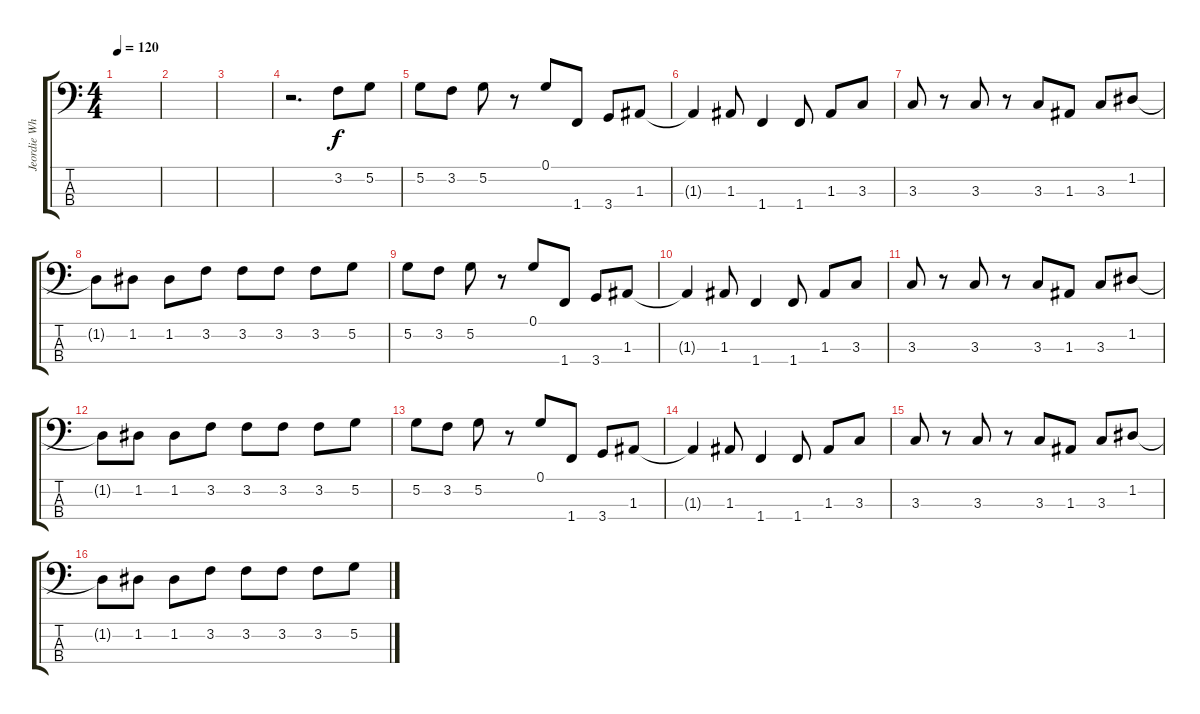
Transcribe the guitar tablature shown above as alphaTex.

\track ("Jeordie White" "Jeordie Wh") {instrument electricbassfinger}
\staff {score tabs}
\tuning (G2 D2 A1 E1) {hide}
\ts (4 4)
\tempo 120
\clef f4
\ks c
|
|
|
r.2{d} 3.2.8 5.2.8 |
5.2.8 3.2.8 5.2.8 r.8 0.1.8 1.4.8 3.4.8 1.3.8 |
1.3{t}.4 1.3.8 1.4.4 1.4.8 1.3.8 3.3.8 |
3.3.8 r.8 3.3.8 r.8 3.3.8 1.3.8 3.3.8 1.2.8 |
1.2{t}.8 1.2.8 1.2.8 3.2.8 3.2.8 3.2.8 3.2.8 5.2.8 |
5.2.8 3.2.8 5.2.8 r.8 0.1.8 1.4.8 3.4.8 1.3.8 |
1.3{t}.4 1.3.8 1.4.4 1.4.8 1.3.8 3.3.8 |
3.3.8 r.8 3.3.8 r.8 3.3.8 1.3.8 3.3.8 1.2.8 |
1.2{t}.8 1.2.8 1.2.8 3.2.8 3.2.8 3.2.8 3.2.8 5.2.8 |
5.2.8 3.2.8 5.2.8 r.8 0.1.8 1.4.8 3.4.8 1.3.8 |
1.3{t}.4 1.3.8 1.4.4 1.4.8 1.3.8 3.3.8 |
3.3.8 r.8 3.3.8 r.8 3.3.8 1.3.8 3.3.8 1.2.8 |
1.2{t}.8 1.2.8 1.2.8 3.2.8 3.2.8 3.2.8 3.2.8 5.2.8
